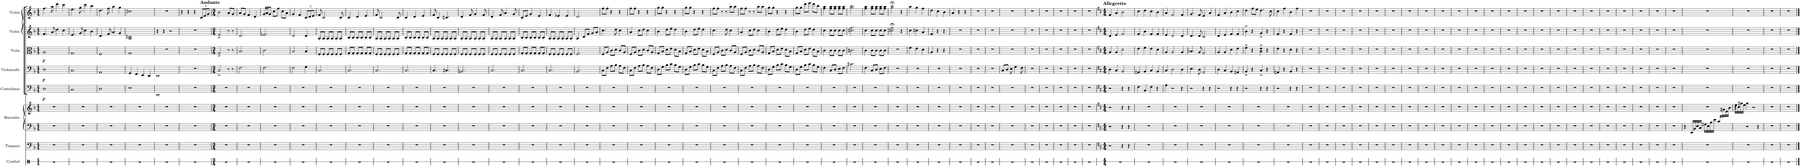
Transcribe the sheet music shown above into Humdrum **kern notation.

**kern	**kern	**kern	**kern	**kern	**dynam	**kern	**dynam	**kern	**dynam	**kern	**kern
*part8	*part7	*part6	*part6	*part5	*part5	*part4	*part4	*part3	*part3	*part2	*part1
*staff9	*staff8	*staff7	*staff6	*staff5	*staff5	*staff4	*staff4	*staff3	*staff3	*staff2	*staff1
*I"Cymbal	*I"Timpani	*I"Marimba	*	*I"Contrabass	*	*I"Violoncello	*	*I"Viola	*	*I"Violin	*I"Violin
*I'Cym.	*I'Timp.	*I'Mrm.	*	*I'Cb.	*	*I'Vc.	*	*I'Vla.	*	*I'Vln.	*I'Vln.
*stria1	*	*	*	*	*	*	*	*	*	*	*
*clefX	*clefF4	*clefF4	*clefG2	*clefF4	*	*clefF4	*	*clefC3	*	*clefG2	*clefG2
*	*	*	*	*Trd7c12	*	*	*	*	*	*	*
*k[]	*k[b-]	*k[b-]	*k[b-]	*k[b-]	*	*k[b-]	*	*k[b-]	*	*k[b-]	*k[b-]
*M4/4	*M4/4	*M4/4	*M4/4	*M4/4	*	*M4/4	*	*M4/4	*	*M4/4	*M4/4
=1	=1	=1	=1	=1	=1	=1	=1	=1	=1	=1	=1
!	!	!	!	!	!LO:DY:b	!	!LO:DY:b	!	!LO:DY:b	!	!
1r	1r	1r	1r	1D	p	1D	p	1A	p	4.f/	4.ff\
.	.	.	.	.	.	.	.	.	.	8a/	8aa\
.	.	.	.	.	.	.	.	.	.	4dd\	4ddd\
.	.	.	.	.	.	.	.	.	.	4cc\	4ccc\
=2	=2	=2	=2	=2	=2	=2	=2	=2	=2	=2	=2
1r	1r	1r	1r	1C	.	1C	.	1G	.	4.e/	4.ee\
.	.	.	.	.	.	.	.	.	.	8g/	8gg\
.	.	.	.	.	.	.	.	.	.	4cc\	4ccc\
.	.	.	.	.	.	.	.	.	.	4b-\	4bb-\
=3	=3	=3	=3	=3	=3	=3	=3	=3	=3	=3	=3
1r	1r	1r	1r	1D	.	1AA	.	1F	.	4.d/	4.dd\
.	.	.	.	.	.	.	.	.	.	8f/	8ff\
.	.	.	.	.	.	.	.	.	.	4a/	4aa\
.	.	.	.	.	.	.	.	.	.	4g/	4gg\
=4	=4	=4	=4	=4	=4	=4	=4	=4	=4	=4	=4
1r	1r	1r	1r	1E	.	4GG/	.	1G	.	1A 1c#X	1cc#X
.	.	.	.	.	.	4FF/	.	.	.	.	.
.	.	.	.	.	.	4EE/	.	.	.	.	.
.	.	.	.	.	.	4DD/	.	.	.	.	.
=5	=5	=5	=5	=5	=5	=5	=5	=5	=5	=5	=5
1r	1r	1r	1r	1DD	.	1DD	.	1r	.	4r	1r
.	.	.	.	.	.	.	.	.	.	4r	.
.	.	.	.	.	.	.	.	.	.	2r	.
=6	=6	=6	=6	=6	=6	=6	=6	=6	=6	=6	=6
1r	1r	1r	1r	1r	.	1r	.	1r	.	1r	4r
.	.	.	.	.	.	.	.	.	.	.	4r
.	.	.	.	.	.	.	.	.	.	.	4r
*	*	*	*	*	*	*	*	*	*	*	*Xbrackettup
!	!	!	!	!	!	!	!	!	!	!	!LO:TX:a:B:t=Andante
.	.	.	.	.	.	.	.	.	.	.	12c/L
.	.	.	.	.	.	.	.	.	.	.	12e/
.	.	.	.	.	.	.	.	.	.	.	12g/J
=7	=7	=7	=7	=7	=7	=7	=7	=7	=7	=7	=7
*M3/4	*M3/4	*M3/4	*M3/4	*M3/4	*	*M3/4	*	*M3/4	*	*M3/4	*M3/4
2.r	2.r	2.r	2.r	2.r	.	2C^/	.	2G^/	.	2e^/	2b-\
.	.	.	.	.	.	8r	.	8r	.	8r	8a/L
.	.	.	.	.	.	8r	.	8r	.	8r	8g/J
=8	=8	=8	=8	=8	=8	=8	=8	=8	=8	=8	=8
2.r	2.r	2.r	2.r	2.r	.	2.F\	.	2.B-/	.	2.d/	8a/L
.	.	.	.	.	.	.	.	.	.	.	8g/J
.	.	.	.	.	.	.	.	.	.	.	4f/
.	.	.	.	.	.	.	.	.	.	.	4d/
=9	=9	=9	=9	=9	=9	=9	=9	=9	=9	=9	=9
2.r	2.r	2.r	2.r	2.r	.	2.F\	.	2.c\	.	2.e-X/	16g/LL
.	.	.	.	.	.	.	.	.	.	.	16a/J
.	.	.	.	.	.	.	.	.	.	.	8g/J
.	.	.	.	.	.	.	.	.	.	.	8cc\L
.	.	.	.	.	.	.	.	.	.	.	8ff\J
.	.	.	.	.	.	.	.	.	.	.	8cc\L
.	.	.	.	.	.	.	.	.	.	.	8a\J
=10	=10	=10	=10	=10	=10	=10	=10	=10	=10	=10	=10
2.r	2.r	2.r	2.r	2.r	.	2F\	.	2B-/	.	2d/	4g/
.	.	.	.	.	.	.	.	.	.	.	4f/
.	.	.	.	.	.	4G\	.	4B-/	.	4d/	12c/L
.	.	.	.	.	.	.	.	.	.	.	12d/
.	.	.	.	.	.	.	.	.	.	.	12e/J
=11	=11	=11	=11	=11	=11	=11	=11	=11	=11	=11	=11
2.r	2.r	2.r	2.r	2.r	.	2.C/	.	8F'/L	.	8A'/L	8f/
.	.	.	.	.	.	.	.	8F'/J	.	8A'/J	2c/
.	.	.	.	.	.	.	.	8F'/L	.	8A'/L	.
.	.	.	.	.	.	.	.	8F'/J	.	8A'/J	.
.	.	.	.	.	.	.	.	8F'/L	.	8A'/L	.
.	.	.	.	.	.	.	.	8F'/J	.	8A'/J	8c/
=12	=12	=12	=12	=12	=12	=12	=12	=12	=12	=12	=12
2.r	2.r	2.r	2.r	2.r	.	2.C/	.	8G'/L	.	8B-'/L	4c/
.	.	.	.	.	.	.	.	8G'/J	.	8B-'/J	.
.	.	.	.	.	.	.	.	8G'/L	.	8B-'/L	4d/
.	.	.	.	.	.	.	.	8G'/J	.	8B-'/J	.
.	.	.	.	.	.	.	.	8G'/L	.	8B-'/L	4e/
.	.	.	.	.	.	.	.	8G'/J	.	8B-'/J	.
=13	=13	=13	=13	=13	=13	=13	=13	=13	=13	=13	=13
2.r	2.r	2.r	2.r	2.r	.	2.C/	.	8F'/L	.	8A'/L	8f/
.	.	.	.	.	.	.	.	8F'/J	.	8A'/J	2c/
.	.	.	.	.	.	.	.	8F'/L	.	8A'/L	.
.	.	.	.	.	.	.	.	8F'/J	.	8A'/J	.
.	.	.	.	.	.	.	.	8F'/L	.	8A'/L	.
.	.	.	.	.	.	.	.	8F'/J	.	8A'/J	8c/
=14	=14	=14	=14	=14	=14	=14	=14	=14	=14	=14	=14
2.r	2.r	2.r	2.r	2.r	.	2.C/	.	8G'/L	.	8B-'/L	4c/
.	.	.	.	.	.	.	.	8G'/J	.	8B-'/J	.
.	.	.	.	.	.	.	.	8G'/L	.	8B-'/L	4d/
.	.	.	.	.	.	.	.	8G'/J	.	8B-'/J	.
.	.	.	.	.	.	.	.	8G'/L	.	8B-'/L	4e/
.	.	.	.	.	.	.	.	8G'/J	.	8B-'/J	.
=15	=15	=15	=15	=15	=15	=15	=15	=15	=15	=15	=15
2.r	2.r	2.r	2.r	2.r	.	4.C/	.	8F'/L	.	8A'/L	8f/
.	.	.	.	.	.	.	.	8F'/J	.	8A'/J	4c/
.	.	.	.	.	.	.	.	8F'/L	.	8A'/L	.
.	.	.	.	.	.	4.C#X/	.	8F'/J	.	8A'/J	4.c#X/
.	.	.	.	.	.	.	.	8F'/L	.	8A'/L	.
.	.	.	.	.	.	.	.	8F'/J	.	8A'/J	.
=16	=16	=16	=16	=16	=16	=16	=16	=16	=16	=16	=16
2.r	2.r	2.r	2.r	2.r	.	2.BBn/	.	8F'/L	.	8A'/L	4d/
.	.	.	.	.	.	.	.	8F'/J	.	8A'/J	.
.	.	.	.	.	.	.	.	8F'/L	.	8A'/L	8f/
.	.	.	.	.	.	.	.	8F'/J	.	8A'/J	4g/
.	.	.	.	.	.	.	.	8F'/L	.	8A'/L	.
.	.	.	.	.	.	.	.	8F'/J	.	8A'/J	8f/
=17	=17	=17	=17	=17	=17	=17	=17	=17	=17	=17	=17
2.r	2.r	2.r	2.r	2.r	.	2.C/	.	8F'/L	.	8A'/L	4d/
.	.	.	.	.	.	.	.	8F'/J	.	8A'/J	.
.	.	.	.	.	.	.	.	8F'/L	.	8A'/L	8f/
.	.	.	.	.	.	.	.	8F'/J	.	8A'/J	4a/
.	.	.	.	.	.	.	.	8F'/L	.	8A'/L	.
.	.	.	.	.	.	.	.	8F'/J	.	8A'/J	8g/
=18	=18	=18	=18	=18	=18	=18	=18	=18	=18	=18	=18
2.r	2.r	2.r	2.r	2.r	.	2.C/	.	8G'/L	.	8B-'/L	8c/L
.	.	.	.	.	.	.	.	8G'/J	.	8B-'/J	8e/J
.	.	.	.	.	.	.	.	8G'/L	.	8B-'/L	4g/
.	.	.	.	.	.	.	.	8G'/J	.	8B-'/J	.
.	.	.	.	.	.	.	.	8G'/L	.	8B-'/L	4e/
.	.	.	.	.	.	.	.	8G'/J	.	8B-'/J	.
=19	=19	=19	=19	=19	=19	=19	=19	=19	=19	=19	=19
2.r	2.r	2.r	2.r	2.r	.	2.C/	.	8F'/L	.	8A'/L	4f/
.	.	.	.	.	.	.	.	8F'/J	.	8A'/J	.
.	.	.	.	.	.	.	.	8F'/L	.	8A'/L	4e-X/
.	.	.	.	.	.	.	.	8F'/J	.	8A'/J	.
.	.	.	.	.	.	.	.	8F'/L	.	8A'/L	4e-/
.	.	.	.	.	.	.	.	8F'/J	.	8A'/J	.
=20	=20	=20	=20	=20	=20	=20	=20	=20	=20	=20	=20
2.r	2.r	2.r	2.r	2.r	.	2.BB-/	.	2.F/	.	4A/	2.d/
.	.	.	.	.	.	.	.	.	.	8c/L	.
.	.	.	.	.	.	.	.	.	.	8f/J	.
.	.	.	.	.	.	.	.	.	.	8g/L	.
.	.	.	.	.	.	.	.	.	.	8a/J	.
=21	=21	=21	=21	=21	=21	=21	=21	=21	=21	=21	=21
2.r	2.r	2.r	2.r	2.r	.	8C\L	.	8F/L	.	4.cc\	8ff'\L
.	.	.	.	.	.	8F\J	.	8A/J	.	.	8ff'\J
.	.	.	.	.	.	8A\L	.	8c\L	.	.	4r
.	.	.	.	.	.	8B-\J	.	8d\J	.	8dd\	.
.	.	.	.	.	.	8A\L	.	8c/L	.	4cc\	4r
.	.	.	.	.	.	8F\J	.	8A/J	.	.	.
=22	=22	=22	=22	=22	=22	=22	=22	=22	=22	=22	=22
2.r	2.r	2.r	2.r	2.r	.	8C\L	.	8F/L	.	4a/	8ff'\L
.	.	.	.	.	.	8F\J	.	8A/J	.	.	8ff'\J
.	.	.	.	.	.	8A\L	.	8c\L	.	8cc\L	4r
.	.	.	.	.	.	8B-\J	.	8d\J	.	8dd\J	.
.	.	.	.	.	.	8A\L	.	8c/L	.	4cc\	4r
.	.	.	.	.	.	8F\J	.	8A/J	.	.	.
=23	=23	=23	=23	=23	=23	=23	=23	=23	=23	=23	=23
2.r	2.r	2.r	2.r	2.r	.	8D\L	.	8G/L	.	4b-\	8gg'\L
.	.	.	.	.	.	8G\J	.	8B-/J	.	.	8gg'\J
.	.	.	.	.	.	8B-\L	.	8d\L	.	8dd\L	4r
.	.	.	.	.	.	8c\J	.	8e\J	.	8ee\J	.
.	.	.	.	.	.	8B-\L	.	8d\L	.	4dd\	4r
.	.	.	.	.	.	8G\J	.	8B-\J	.	.	.
=24	=24	=24	=24	=24	=24	=24	=24	=24	=24	=24	=24
2.r	2.r	2.r	2.r	2.r	.	8D\L	.	8G/L	.	4b-\	8gg'\L
.	.	.	.	.	.	8G\J	.	8B-/J	.	.	8gg'\J
.	.	.	.	.	.	8B-\L	.	8d\L	.	8dd\L	4r
.	.	.	.	.	.	8c\J	.	8e\J	.	8ee\J	.
.	.	.	.	.	.	8B-\L	.	8d\L	.	4dd\	4r
.	.	.	.	.	.	8G\J	.	8B-\J	.	.	.
=25	=25	=25	=25	=25	=25	=25	=25	=25	=25	=25	=25
2.r	2.r	2.r	2.r	2.r	.	8C\L	.	8F/L	.	4.cc\	8ff'\L
.	.	.	.	.	.	8F\J	.	8A/J	.	.	8ff'\J
.	.	.	.	.	.	8A\L	.	8c\L	.	.	8r
.	.	.	.	.	.	8B-\J	.	8d\J	.	8dd\	8r
.	.	.	.	.	.	8A\L	.	8c/L	.	4cc\	8aa'\L
.	.	.	.	.	.	8F\J	.	8A/J	.	.	8aa'\J
=26	=26	=26	=26	=26	=26	=26	=26	=26	=26	=26	=26
2.r	2.r	2.r	2.r	2.r	.	8C\L	.	8F/L	.	4a/	8ff'\L
.	.	.	.	.	.	8F\J	.	8A/J	.	.	8ff'\J
.	.	.	.	.	.	8A\L	.	8c\L	.	8cc\L	8r
.	.	.	.	.	.	8B-\J	.	8d\J	.	8dd\J	8r
.	.	.	.	.	.	8A\L	.	8c/L	.	4cc\	8aa'\L
.	.	.	.	.	.	8F\J	.	8A/J	.	.	8aa'\J
=27	=27	=27	=27	=27	=27	=27	=27	=27	=27	=27	=27
2.r	2.r	2.r	2.r	2.r	.	8D\L	.	8G/L	.	4b-\	8gg'\L
.	.	.	.	.	.	8G\J	.	8B-/J	.	.	8gg'\J
.	.	.	.	.	.	8B-\L	.	8d\L	.	8dd\L	4r
.	.	.	.	.	.	8c\J	.	8e\J	.	8ee\J	.
.	.	.	.	.	.	8B-\L	.	8d\L	.	4dd\	4r
.	.	.	.	.	.	8G\J	.	8B-\J	.	.	.
=28	=28	=28	=28	=28	=28	=28	=28	=28	=28	=28	=28
2.r	2.r	2.r	2.r	2.r	.	8D\L	.	8G/L	.	4b-\	8gg'\L
.	.	.	.	.	.	8G\J	.	8B-/J	.	.	8gg'\J
.	.	.	.	.	.	8B-\L	.	8d\L	.	8dd\L	8ddd\L
.	.	.	.	.	.	8c\J	.	8e\J	.	8ee\J	8eee\J
.	.	.	.	.	.	8B-\L	.	8d\L	.	4dd\	8ddd\L
.	.	.	.	.	.	8G\J	.	8B-\J	.	.	8bb-\J
=29	=29	=29	=29	=29	=29	=29	=29	=29	=29	=29	=29
2.r	2.r	2.r	2.r	2.r	.	4F\	.	4c\	.	4cc\	4ff\ 4aa\
.	.	.	.	.	.	8C/L	.	8c\L	.	8cc\L	8ff\ 8aa\L
.	.	.	.	.	.	8D/J	.	8c\J	.	8cc\J	8ff\ 8aa\J
.	.	.	.	.	.	8E\L	.	8c\L	.	8cc\L	8ff\ 8aa\L
.	.	.	.	.	.	8F\J	.	8c\J	.	8cc\J	8ff\ 8aa\J
=30	=30	=30	=30	=30	=30	=30	=30	=30	=30	=30	=30
2.r	2.r	2.r	2.r	2.r	.	2.c#X\	.	2.c#X\	.	2.cc#X\ 2.ff\	2.gg\ 2.bb-\
=31	=31	=31	=31	=31	=31	=31	=31	=31	=31	=31	=31
2.r	2.r	2.r	2.r	2.r	.	4F\	.	4c\	.	4cc\	4ff\ 4aa\
.	.	.	.	.	.	8C/L	.	8c\L	.	8cc\L	8ff\ 8aa\L
.	.	.	.	.	.	8D/J	.	8c\J	.	8cc\J	8ff\ 8aa\J
.	.	.	.	.	.	8E\L	.	8c\L	.	8cc\L	8ff\ 8aa\L
.	.	.	.	.	.	8F\J	.	8c\J	.	8cc\J	8ff\ 8aa\J
=32	=32	=32	=32	=32	=32	=32	=32	=32	=32	=32	=32
2.r	2.r	2.r	2.r	2.r	.	2.r	.	2.r	.	2cc#X\;< 2ff\;<	2gg\;< 2bb-\;<
.	.	.	.	.	.	.	.	.	.	4r	4r
=33	=33	=33	=33	=33	=33	=33	=33	=33	=33	=33	=33
2.r	2.r	2.r	2.r	2.r	.	2.r	.	4f\	.	4cc\	4aa\
.	.	.	.	.	.	.	.	4e\	.	4cc#X\	4gg\
.	.	.	.	.	.	.	.	4d\	.	4a/	4ff\
=34	=34	=34	=34	=34	=34	=34	=34	=34	=34	=34	=34
2.r	2.r	2.r	2.r	2.r	.	2.r	.	4A/	.	4f/	4dd\
.	.	.	.	.	.	.	.	4r	.	4r	4cc\
.	.	.	.	.	.	.	.	4r	.	4r	4b-\
=35	=35	=35	=35	=35	=35	=35	=35	=35	=35	=35	=35
2.r	2.r	2.r	2.r	2.r	.	2.r	.	2.r	.	2.r	4a/
.	.	.	.	.	.	.	.	.	.	.	4r
.	.	.	.	.	.	.	.	.	.	.	4r
=36	=36	=36	=36	=36	=36	=36	=36	=36	=36	=36	=36
2.r	2.r	2.r	2.r	2.r	.	2.r	.	2.r	.	2.r	2.r
=37	=37	=37	=37	=37	=37	=37	=37	=37	=37	=37	=37
2.r	2.r	2.r	2.r	2.r	.	2.r	.	2.r	.	2.r	2.r
=38	=38	=38	=38	=38	=38	=38	=38	=38	=38	=38	=38
2.r	2.r	2.r	2.r	2.r	.	8C/L	.	2.r	.	2.r	2.r
.	.	.	.	.	.	8D/J	.	.	.	.	.
.	.	.	.	.	.	8E\	.	.	.	.	.
.	.	.	.	.	.	4G\	.	.	.	.	.
.	.	.	.	.	.	8F\	.	.	.	.	.
=39	=39	=39	=39	=39	=39	=39	=39	=39	=39	=39	=39
2.r	2.r	2.r	2.r	2.r	.	2.r	.	2.r	.	2.r	2.r
=40	=40	=40	=40	=40	=40	=40	=40	=40	=40	=40	=40
2.r	2.r	2.r	2.r	2.r	.	2.r	.	2.r	.	2.r	2.r
=41	=41	=41	=41	=41	=41	=41	=41	=41	=41	=41	=41
2.r	2.r	2.r	2.r	2.r	.	2.r	.	2.r	.	2.r	2.r
=42	=42	=42	=42	=42	=42	=42	=42	=42	=42	=42	=42
2.r	2.r	2.r	2.r	2.r	.	2.r	.	2.r	.	2.r	2.r
=43	=43	=43	=43	=43	=43	=43	=43	=43	=43	=43	=43
2.r	2.r	2.r	2.r	2.r	.	2.r	.	2.r	.	2.r	2.r
=44	=44	=44	=44	=44	=44	=44	=44	=44	=44	=44	=44
*	*k[f#c#]	*k[f#c#]	*k[f#c#]	*k[f#c#]	*	*k[f#c#]	*	*k[f#c#]	*	*k[f#c#]	*k[f#c#]
*M4/4	*M4/4	*M4/4	*M4/4	*M4/4	*	*M4/4	*	*M4/4	*	*M4/4	*M4/4
!	!	!	!	!	!	!	!	!	!	!	!LO:TX:a:B:t=Allegretto
1r	2r	2r	2r	2r	.	4D\	.	4A/	.	4d/	4f#/
.	.	.	.	.	.	4C#/	.	4A/	.	4e/	4a/
.	4r	4r	4r	4r	.	2BB/	.	2d\	.	2f#/	2b\
.	4r	4r	4r	4r	.	.	.	.	.	.	.
=45	=45	=45	=45	=45	=45	=45	=45	=45	=45	=45	=45
1r	1r	1r	1r	4F#\	.	4AA#X/	.	4e\	.	4f#/	4cc#\
.	.	.	.	4BB/	.	4BB/	.	4f#\	.	4b\	4dd\
.	.	.	.	4F#\	.	4C#/	.	4e\	.	4f#/	4cc#\
.	.	.	.	4r	.	4BB/	.	4d\	.	4f#/	4b\
=46	=46	=46	=46	=46	=46	=46	=46	=46	=46	=46	=46
1r	1r	1r	1r	4A\	.	4C#/	.	4A/	.	4e/	4a/
.	.	.	.	2r	.	2D\	.	2A/	.	2d/	2f#/
.	.	.	.	4r	.	4D\	.	4A/	.	4d/	4f#/
=47	=47	=47	=47	=47	=47	=47	=47	=47	=47	=47	=47
1r	1r	1r	1r	2r	.	4.E\	.	4.B-X/	.	4.d/	4.g/
.	.	.	.	.	.	8D\	.	8A/	.	8d/	8f#/
.	.	.	.	4r	.	2AA/	.	2G/	.	2c#/	4e/
.	.	.	.	4r	.	.	.	.	.	.	4a/
=48	=48	=48	=48	=48	=48	=48	=48	=48	=48	=48	=48
1r	1r	1r	1r	2r	.	4D\	.	4A/	.	4d/	4f#/
.	.	.	.	.	.	4C#/	.	4A/	.	4e/	4a/
.	.	.	.	4r	.	4BB/	.	4d\	.	4f#/	4b\
.	.	.	.	4r	.	4AA#X/	.	4e\	.	4f#/	4cc#\
=49	=49	=49	=49	=49	=49	=49	=49	=49	=49	=49	=49
1r	1r	1r	1r	2r	.	4BB^/	.	4f#^\	.	4b^\	4dd\
.	.	.	.	.	.	4r	.	4r	.	4r	8ff#\L
.	.	.	.	.	.	.	.	.	.	.	8ee\J
.	.	.	.	4r	.	4C#^/	.	4B\^ 4e\^	.	4g^/	4.dd\
.	.	.	.	4r	.	4r	.	4r	.	4r	.
.	.	.	.	.	.	.	.	.	.	.	8cc#\
=50	=50	=50	=50	=50	=50	=50	=50	=50	=50	=50	=50
1r	1r	1r	1r	2r	.	4AA#X/	.	4e\	.	4f#/	4cc#\
.	.	.	.	.	.	4r	.	4r	.	4r	4ff#\
.	.	.	.	4r	.	4BB/	.	4d\	.	4f#/	4b\
.	.	.	.	4r	.	4r	.	4r	.	4r	4ff#\
=51	=51	=51	=51	=51	=51	=51	=51	=51	=51	=51	=51
1r	1r	1r	1r	1r	.	1r	.	1r	.	1r	1r
=52	=52	=52	=52	=52	=52	=52	=52	=52	=52	=52	=52
1r	1r	1r	1r	1r	.	1r	.	1r	.	1r	1r
=53	=53	=53	=53	=53	=53	=53	=53	=53	=53	=53	=53
1r	1r	1r	1r	1r	.	1r	.	1r	.	1r	1r
=54	=54	=54	=54	=54	=54	=54	=54	=54	=54	=54	=54
1r	1r	1r	1r	1r	.	1r	.	1r	.	1r	1r
=55	=55	=55	=55	=55	=55	=55	=55	=55	=55	=55	=55
1r	1r	1r	1r	1r	.	1r	.	1r	.	1r	1r
=56	=56	=56	=56	=56	=56	=56	=56	=56	=56	=56	=56
1r	1r	1r	1r	1r	.	1r	.	1r	.	1r	1r
=57	=57	=57	=57	=57	=57	=57	=57	=57	=57	=57	=57
1r	1r	1r	1r	1r	.	1r	.	1r	.	1r	1r
=58	=58	=58	=58	=58	=58	=58	=58	=58	=58	=58	=58
1r	1r	1r	1r	1r	.	1r	.	1r	.	1r	1r
=59	=59	=59	=59	=59	=59	=59	=59	=59	=59	=59	=59
1r	1r	1r	1r	1r	.	1r	.	1r	.	1r	1r
=60	=60	=60	=60	=60	=60	=60	=60	=60	=60	=60	=60
1r	1r	1r	1r	1r	.	1r	.	1r	.	1r	1r
=61	=61	=61	=61	=61	=61	=61	=61	=61	=61	=61	=61
1r	1r	1r	1r	1r	.	1r	.	1r	.	1r	1r
=62	=62	=62	=62	=62	=62	=62	=62	=62	=62	=62	=62
1r	1r	1r	1r	1r	.	1r	.	1r	.	1r	1r
=63	=63	=63	=63	=63	=63	=63	=63	=63	=63	=63	=63
1r	1r	1r	1r	1r	.	1r	.	1r	.	1r	1r
=64	=64	=64	=64	=64	=64	=64	=64	=64	=64	=64	=64
1r	1r	1r	1r	1r	.	1r	.	1r	.	1r	1r
=65	=65	=65	=65	=65	=65	=65	=65	=65	=65	=65	=65
1r	1r	1r	1r	1r	.	1r	.	1r	.	1r	1r
=66	=66	=66	=66	=66	=66	=66	=66	=66	=66	=66	=66
1r	1r	1r	1r	1r	.	1r	.	1r	.	1r	1r
=67	=67	=67	=67	=67	=67	=67	=67	=67	=67	=67	=67
1r	1r	1r	1r	1r	.	1r	.	1r	.	1r	1r
=68	=68	=68	=68	=68	=68	=68	=68	=68	=68	=68	=68
1r	1r	1r	1r	1r	.	1r	.	1r	.	1r	1r
=69	=69	=69	=69	=69	=69	=69	=69	=69	=69	=69	=69
1r	1r	1r	1r	1r	.	1r	.	1r	.	1r	1r
=70	=70	=70	=70	=70	=70	=70	=70	=70	=70	=70	=70
1r	1r	1r	1r	1r	.	1r	.	1r	.	1r	1r
=71	=71	=71	=71	=71	=71	=71	=71	=71	=71	=71	=71
1r	1r	1r	1r	1r	.	1r	.	1r	.	1r	1r
=72	=72	=72	=72	=72	=72	=72	=72	=72	=72	=72	=72
1r	1r	1r	1r	1r	.	1r	.	1r	.	1r	1r
=73	=73	=73	=73	=73	=73	=73	=73	=73	=73	=73	=73
1r	1r	1r	1r	1r	.	1r	.	1r	.	1r	1r
=74	=74	=74	=74	=74	=74	=74	=74	=74	=74	=74	=74
*	*	*	*^	*	*	*	*	*	*	*	*
1r	1r	4r	1r	16ryy	1r	.	1r	.	1r	.	1r	1r
*	*	*	*v	*v	*	*	*	*	*	*	*	*
.	.	16EE/LL	.	.	.	.	.	.	.	.	.
.	.	16BB/	.	.	.	.	.	.	.	.	.
.	.	16E/	.	.	.	.	.	.	.	.	.
.	.	16C#/JJ	.	.	.	.	.	.	.	.	.
.	.	16G#X\LL	.	.	.	.	.	.	.	.	.
.	.	16E\	.	.	.	.	.	.	.	.	.
.	.	16B\	.	.	.	.	.	.	.	.	.
.	.	16e\JJ	.	.	.	.	.	.	.	.	.
.	.	16c#/LL	.	.	.	.	.	.	.	.	.
*	*	*	*^	*	*	*	*	*	*	*	*
.	.	8.ryy	.	16g#X\	.	.	.	.	.	.	.	.
.	.	.	.	16e\	.	.	.	.	.	.	.	.
.	.	.	.	16b\JJ	.	.	.	.	.	.	.	.
=75	=75	=75	=75	=75	=75	=75	=75	=75	=75	=75	=75	=75
1r	1r	4ryy	4r	16ee\LL	1r	.	1r	.	1r	.	1r	1r
.	.	.	.	16cc#\	.	.	.	.	.	.	.	.
.	.	.	.	16gg#X\	.	.	.	.	.	.	.	.
.	.	.	.	16ee\JJ	.	.	.	.	.	.	.	.
.	.	2r	4gg#\	2.ryy	.	.	.	.	.	.	.	.
.	.	.	2r	.	.	.	.	.	.	.	.	.
.	.	4r	.	.	.	.	.	.	.	.	.	.
*	*	*	*v	*v	*	*	*	*	*	*	*	*
=76	=76	=76	=76	=76	=76	=76	=76	=76	=76	=76	=76
1r	1r	1r	1r	1r	.	1r	.	1r	.	1r	1r
=77	=77	=77	=77	=77	=77	=77	=77	=77	=77	=77	=77
1r	1r	1r	1r	1r	.	1r	.	1r	.	1r	1r
==	==	==	==	==	==	==	==	==	==	==	==
*-	*-	*-	*-	*-	*-	*-	*-	*-	*-	*-	*-
